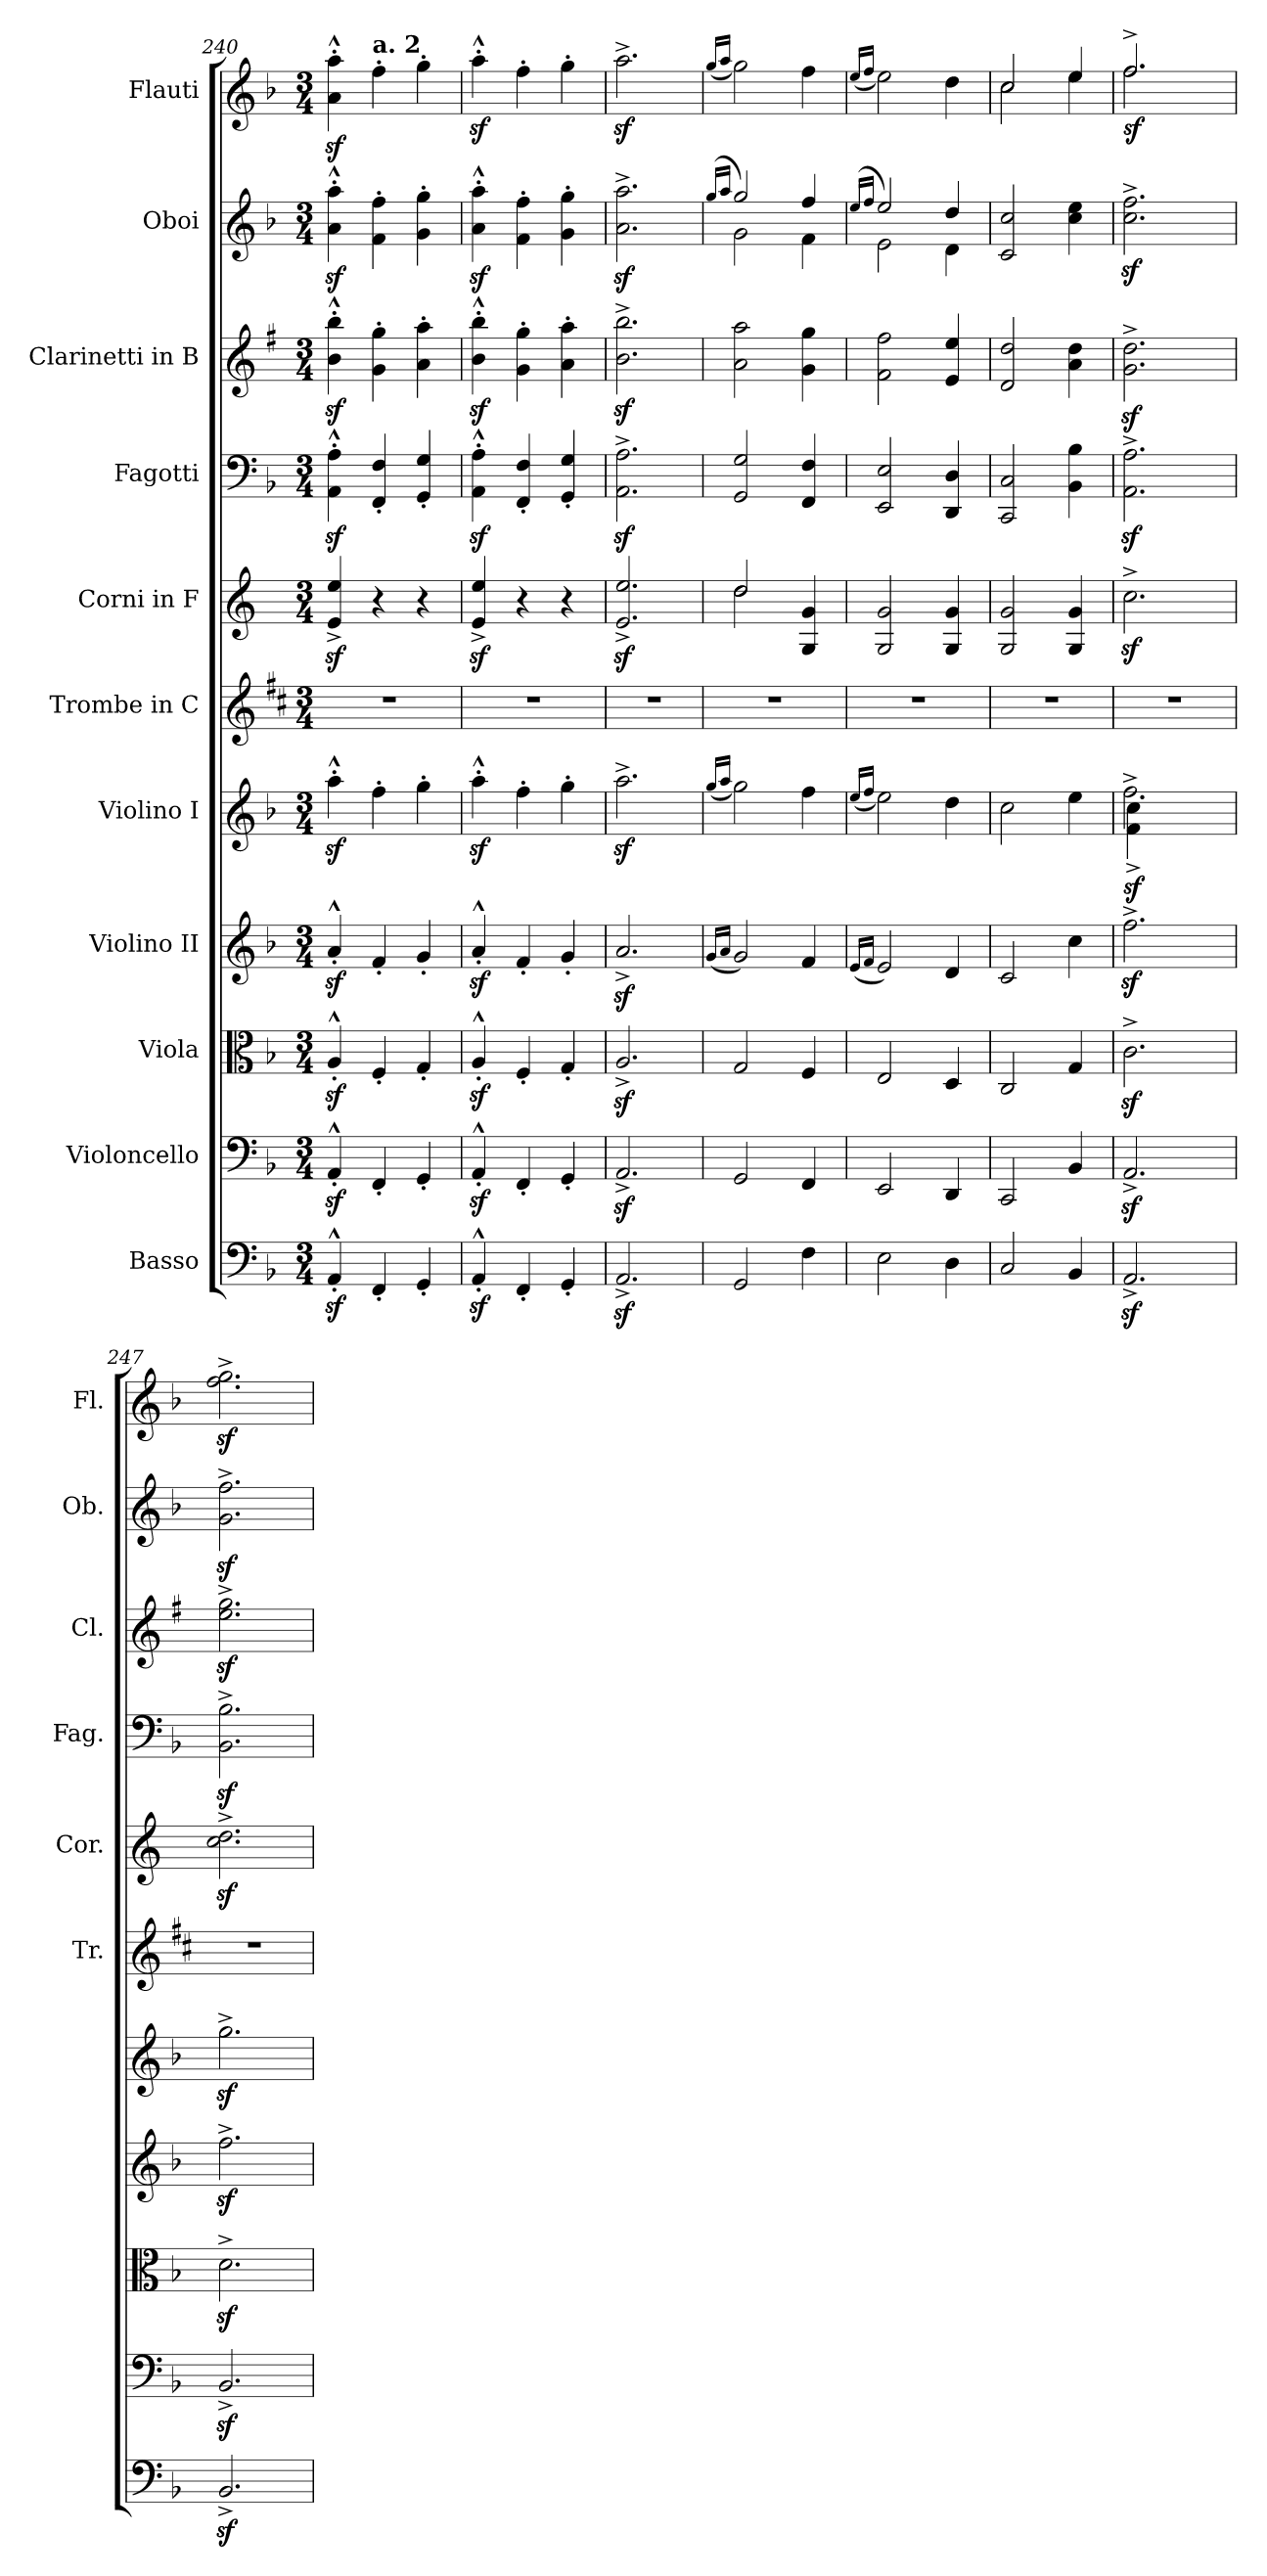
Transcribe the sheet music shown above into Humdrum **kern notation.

**kern	**kern	**kern	**kern	**kern	**dynam	**kern	**kern	**kern	**kern	**kern	**kern	**dynam
*part11	*part10	*part9	*part8	*part7	*part7	*part6	*part5	*part4	*part3	*part2	*part1	*part1
*staff11	*staff10	*staff9	*staff8	*staff7	*staff7	*staff6	*staff5	*staff4	*staff3	*staff2	*staff1	*staff1
*I"Basso	*I"Violoncello	*I"Viola	*I"Violino II	*I"Violino I	*	*I"Trombe in C	*I"Corni in F	*I"Fagotti	*I"Clarinetti in B	*I"Oboi	*I"Flauti	*
*	*	*	*	*	*	*I'Tr.	*I'Cor.	*I'Fag.	*I'Cl.	*I'Ob.	*I'Fl.	*
*clefF4	*clefF4	*clefC3	*clefG2	*clefG2	*	*clefG2	*clefG2	*clefF4	*clefG2	*clefG2	*clefG2	*
*ITrd7c12	*	*	*	*	*	*ITrd1c2	*ITrd4c7	*	*ITrd1c2	*	*	*
*k[b-]	*k[b-]	*k[b-]	*k[b-]	*k[b-]	*	*k[]	*k[b-]	*k[b-]	*k[b-]	*k[b-]	*k[b-]	*
*M3/4	*M3/4	*M3/4	*M3/4	*M3/4	*	*M3/4	*M3/4	*M3/4	*M3/4	*M3/4	*M3/4	*
=240	=240	=240	=240	=240	=240	=240	=240	=240	=240	=240	=240	=240
4AAAz<'^^/	4AAz<'^^/	4Az<'^^/	4az<'^^/	4aaz<'^^\	.	2.r	4A/z<^ 4a/z<^	4AA\z<'^^ 4A\z<'^^	4a\z<'^^ 4aa\z<'^^	4a\z<'^^ 4aa\z<'^^	4a\z<'^^ 4aa\z<'^^	.
!	!	!	!	!	!	!	!	!	!	!	!LO:TX:a:B:t=a. 2	!
4FFF'/	4FF'/	4F'/	4f'/	4ff'\	.	.	4r	4FF/' 4F/'	4f\' 4ff\'	4f\' 4ff\'	4ff'\	.
4GGG'/	4GG'/	4G'/	4g'/	4gg'\	.	.	4r	4GG/' 4G/'	4g\' 4gg\'	4g\' 4gg\'	4gg'\	.
=241	=241	=241	=241	=241	=241	=241	=241	=241	=241	=241	=241	=241
4AAAz<'^^/	4AAz<'^^/	4Az<'^^/	4az<'^^/	4aaz<'^^\	.	2.r	4A/z<^ 4a/z<^	4AA\z<'^^ 4A\z<'^^	4a\z<'^^ 4aa\z<'^^	4a\z<'^^ 4aa\z<'^^	4aaz<'^^\	.
4FFF'/	4FF'/	4F'/	4f'/	4ff'\	.	.	4r	4FF/' 4F/'	4f\' 4ff\'	4f\' 4ff\'	4ff'\	.
4GGG'/	4GG'/	4G'/	4g'/	4gg'\	.	.	4r	4GG/' 4G/'	4g\' 4gg\'	4g\' 4gg\'	4gg'\	.
=242	=242	=242	=242	=242	=242	=242	=242	=242	=242	=242	=242	=242
2.AAAz<^/	2.AAz<^/	2.Az<^/	2.az<^/	2.aaz<^\	.	2.r	2.A/z<^ 2.a/z<^	2.AA\z<^ 2.A\z<^	2.a\z<^ 2.aa\z<^	2.a\z<^ 2.aa\z<^	2.aaz<^\	.
=243	=243	=243	=243	=243	=243	=243	=243	=243	=243	=243	=243	=243
.	.	.	(16qg/LL	(16qgg/LL	.	.	.	.	.	(>16qgg/LL	(16qgg/LL	.
.	.	.	16qa/JJ	16qaa/JJ	.	.	.	.	.	16qaa/JJ	16qaa/JJ	.
*	*	*	*	*	*	*	*^	*	*	*^	*	*
2GGG/	2GG/	2G/	2g/)	2gg\)	.	2.r	2g/	2g\	2GG/ 2G/	2g\ 2gg\	2gg/)	2g\	2gg\)	.
4FF\	4FF/	4F/	4f/	4ff\	.	.	4C/ 4c/	4ryy	4FF/ 4F/	4f\ 4ff\	4ff/	4f\	4ff\	.
*	*	*	*	*	*	*	*v	*v	*	*	*	*	*	*
=244	=244	=244	=244	=244	=244	=244	=244	=244	=244	=244	=244	=244	=244
.	.	.	(16qe/LL	(16qee/LL	.	.	.	.	.	(>16qee/LL	.	(16qee/LL	.
.	.	.	16qf/JJ	16qff/JJ	.	.	.	.	.	16qff/JJ	.	16qff/JJ	.
2EE\	2EE/	2E/	2e/)	2ee\)	.	2.r	2C/ 2c/	2EE/ 2E/	2e\ 2ee\	2ee/)	2e\	2ee\)	.
4DD\	4DD/	4D/	4d/	4dd\	.	.	4C/ 4c/	4DD/ 4D/	4d/ 4dd/	4dd/	4d\	4dd\	.
*	*	*	*	*	*	*	*	*	*	*v	*v	*	*
=245	=245	=245	=245	=245	=245	=245	=245	=245	=245	=245	=245	=245
*	*	*	*	*	*	*	*	*	*	*	*^	*
2CC/	2CC/	2C/	2c/	2cc\	.	2.r	2C/ 2c/	2CC/ 2C/	2c/ 2cc/	2c/ 2cc/	2cc/	2cc\	.
4BBB-/	4BB-/	4G/	4cc\	4ee\	.	.	4C/ 4c/	4BB-\ 4B-\	4g\ 4cc\	4cc\ 4ee\	4ee/	4ee\	.
=246	=246	=246	=246	=246	=246	=246	=246	=246	=246	=246	=246	=246	=246
*	*	*	*	*^	*	*	*	*	*	*	*	*	*
!	!	!	!	!	!	!LO:DY:b	!	!	!	!	!	!	!	!LO:DY:b
2.AAAz<^/	2.AAz<^/	2.cz<^\	2.ffz<^\	2.ff^\	4f\^ 4cc\^	sf	2.r	2.fz<^\	2.AA\z<^ 2.A\z<^	2.f\z<^ 2.cc\z<^	2.cc\z<^ 2.ff\z<^	2.ff^/	2.ff\	sf
.	.	.	.	.	2ryy	.	.	.	.	.	.	.	.	.
*	*	*	*	*v	*v	*	*	*	*	*	*	*v	*v	*
=247	=247	=247	=247	=247	=247	=247	=247	=247	=247	=247	=247	=247
2.BBB-z<^/	2.BB-z<^/	2.dz<^\	2.ffz<^\	2.ggz<^\	.	2.r	2.f\z<^ 2.g\z<^	2.BB-\z<^ 2.B-\z<^	2.dd\z<^ 2.ff\z<^	2.g\z<^ 2.ff\z<^	2.ff\z<^ 2.gg\z<^	.
=	=	=	=	=	=	=	=	=	=	=	=	=
*-	*-	*-	*-	*-	*-	*-	*-	*-	*-	*-	*-	*-
